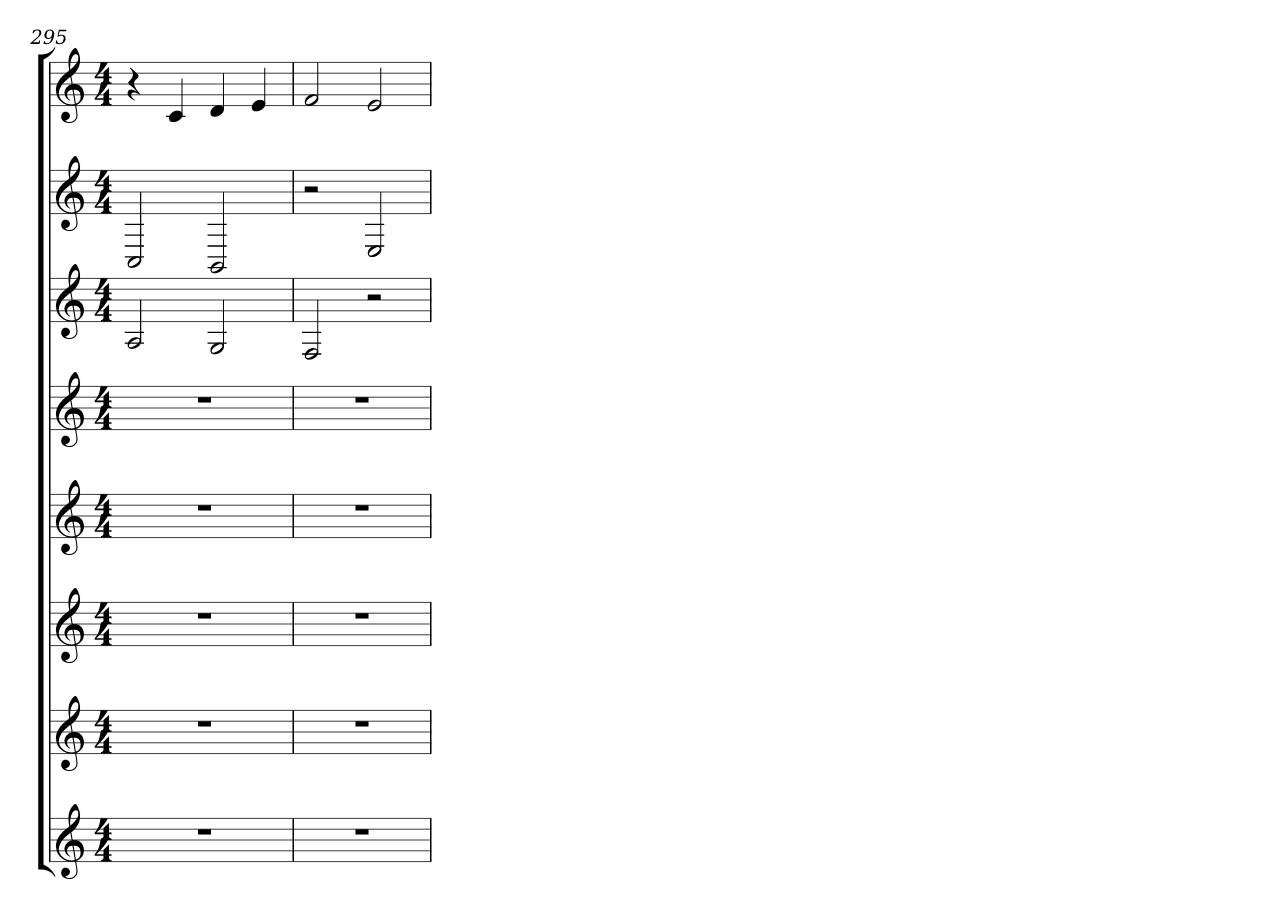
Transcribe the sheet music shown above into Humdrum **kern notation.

**kern	**kern	**kern	**kern	**kern	**kern	**kern	**kern
*part8	*part7	*part6	*part5	*part4	*part3	*part2	*part1
*staff8	*staff7	*staff6	*staff5	*staff4	*staff3	*staff2	*staff1
*clefG2	*clefG2	*clefG2	*clefG2	*clefG2	*clefG2	*clefG2	*clefG2
*k[]	*k[]	*k[]	*k[]	*k[]	*k[]	*k[]	*k[]
*M4/4	*M4/4	*M4/4	*M4/4	*M4/4	*M4/4	*M4/4	*M4/4
=295	=295	=295	=295	=295	=295	=295	=295
1r	1r	1r	1r	1r	2A/	2C/	4r
.	.	.	.	.	.	.	4c/
.	.	.	.	.	2G/	2BB/	4d/
.	.	.	.	.	.	.	4e/
=296	=296	=296	=296	=296	=296	=296	=296
1r	1r	1r	1r	1r	2F/	2r	2f/
.	.	.	.	.	2r	2E/	2e/
=	=	=	=	=	=	=	=
*-	*-	*-	*-	*-	*-	*-	*-
